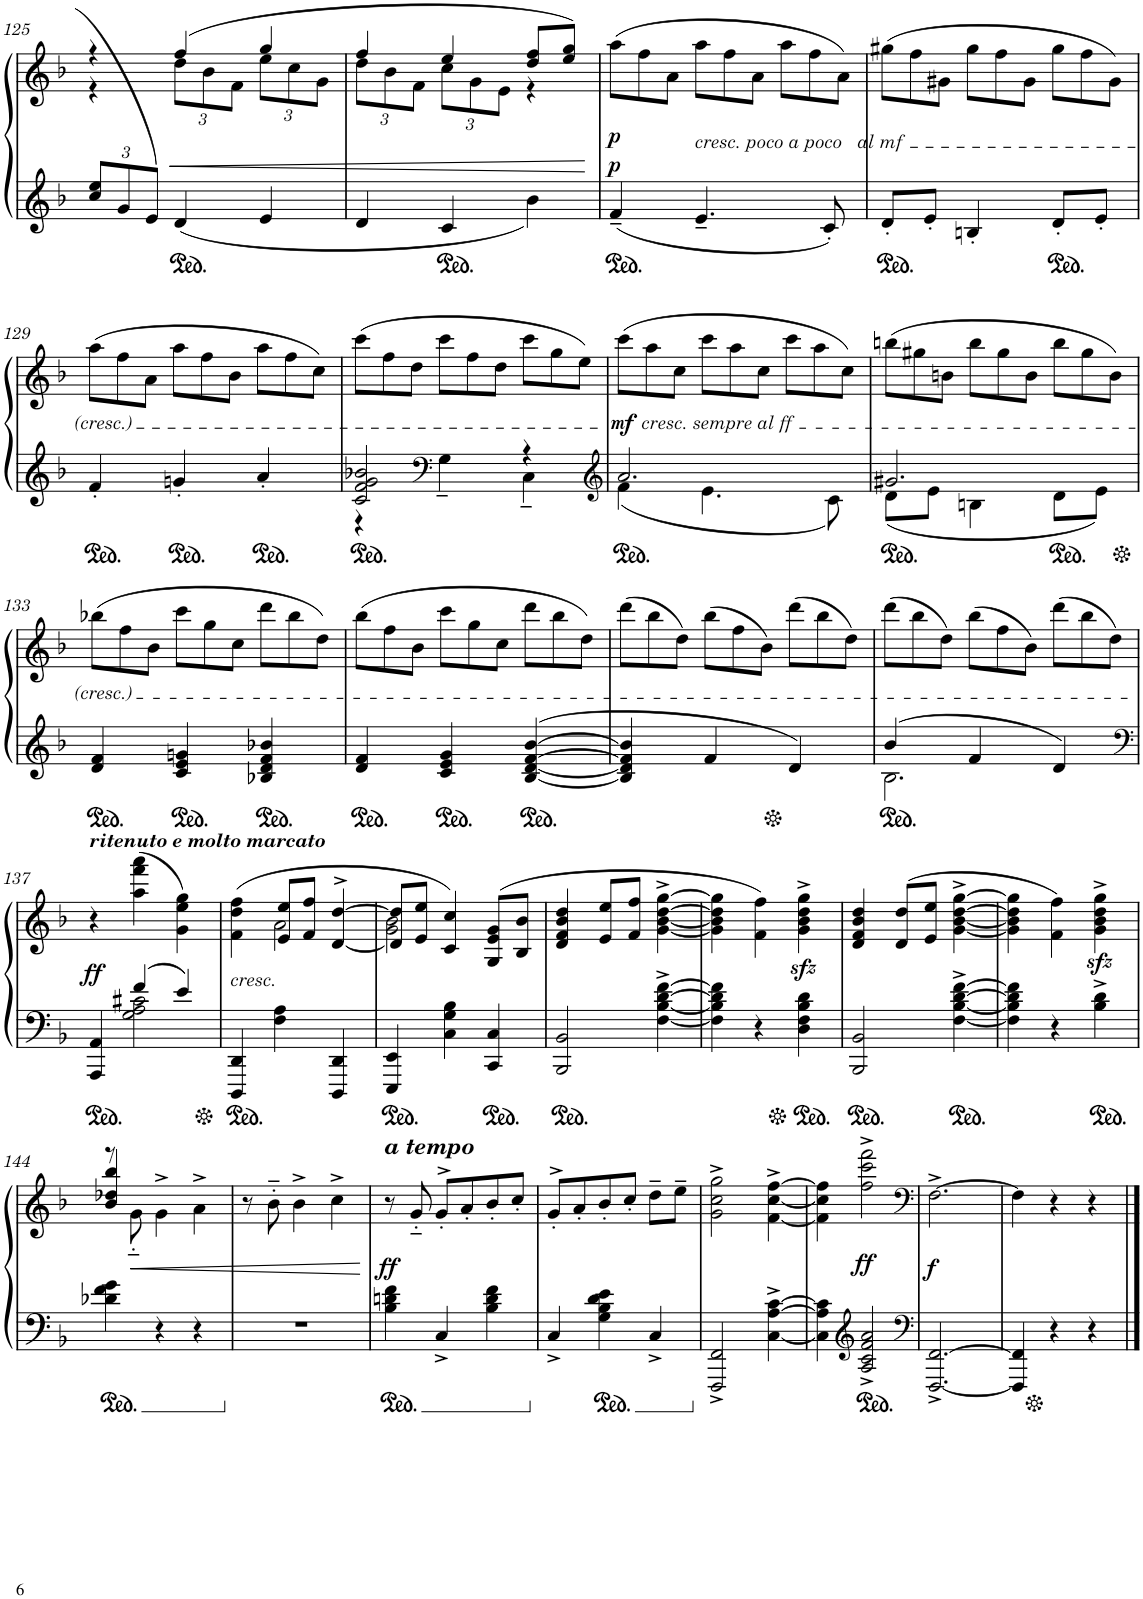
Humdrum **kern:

**kern	**kern	**dynam
*part1	*part1	*part1
*staff2	*staff1	*staff1/2
*I"Piano	*	*
*I'Pno.	*	*
!!LO:PB:g=z
*clefG2	*clefG2	*
*k[b-]	*k[b-]	*
*M3/4	*M3/4	*
*Xbrackettup	*	*
=125	=125	=125
*	*^	*
12cc/ 12ee/L	4r	4r	.
12g/	.	.	.
12e/J	.	.	.
!	!	!	!LO:HP:b
*	*	*Xbrackettup	*
4d/	(4ff/	12dd\L	<
.	.	12b-\	.
.	.	12f\J	.
4e/	4gg/	12ee\L	.
.	.	12cc\	.
.	.	12g\J	.
=126	=126	=126	=126
4d/	4ff/	12dd\L	.
.	.	12b-\	.
.	.	12f\J	.
4c/	4ee/	12cc\L	.
.	.	12g\	.
.	.	12e\J	.
4b-\	8dd/ 8ff/L	4r	.
.	8ee/ 8gg/J)	.	.
*	*v	*v	*
.	.	[
=127	=127	=127
*	*Xtuplet	*
!	!	!LO:DY:b
!	!	!LO:DY:n=1:b
4f~/	(12aa\L	p p
.	12ff\	.
.	12a\J	.
!	!LO:TX:b:i:t=cresc. poco a poco   al mf	!
4.e~/	12aa\L	.
.	12ff\	.
.	12a\J	.
.	12aa\L	.
.	12ff\	.
8c'/	.	.
.	12a\J)	.
=128	=128	=128
8d'/L	(12gg#X\L	.
.	12ff\	.
8e'/J	.	.
.	12g#X\J	.
4Bn'/	12gg#\L	.
.	12ff\	.
.	12g#\J	.
8d'/L	12gg#\L	.
.	12ff\	.
8e'/J	.	.
.	12g#\J)	.
!!LO:LB:g=z
=129	=129	=129
4f'/	(12aa\L	.
.	12ff\	.
.	12a\J	.
4gn'/	12aa\L	.
.	12ff\	.
.	12b-\J	.
4a'/	12aa\L	.
.	12ff\	.
.	12cc\J)	.
=130	=130	=130
*^	*	*
2c/ 2f/ 2g/ 2b-X/	4r	(12ccc\L	.
.	.	12ff\	.
.	.	12dd\J	.
*clefF4	*	*	*
.	4G~\	12ccc\L	.
.	.	12ff\	.
.	.	12dd\J	.
4r	4C~\	12ccc\L	.
.	.	12gg\	.
.	.	12ee\J)	.
=131	=131	=131	=131
*clefG2	*	*	*
!	!	!LO:TX:b:i:t=cresc. sempre al ff	!
!	!	!	!LO:DY:b
2.a/	4f\	(12ccc\L	mf
.	.	12aa\	.
.	.	12cc\J	.
.	4.e\	12ccc\L	.
.	.	12aa\	.
.	.	12cc\J	.
.	.	12ccc\L	.
.	.	12aa\	.
.	8c\	.	.
.	.	12cc\J)	.
=132	=132	=132	=132
2.g#X/	8d\L	(12bbn\L	.
.	.	12gg#X\	.
.	8e\J	.	.
.	.	12bn\J	.
.	4Bn\	12bb\L	.
.	.	12gg#\	.
.	.	12b\J	.
.	8d\L	12bb\L	.
.	.	12gg#\	.
.	8e\J	.	.
.	.	12b\J)	.
*v	*v	*	*
!!LO:LB:g=z
=133	=133	=133
4d/ 4f/	(12bb-X\L	.
.	12ff\	.
.	12b-\J	.
4c/ 4e/ 4gn/	12ccc\L	.
.	12gg\	.
.	12cc\J	.
4B-X/ 4d/ 4f/ 4b-X/	12ddd\L	.
.	12bb-\	.
.	12dd\J)	.
=134	=134	=134
4d/ 4f/	(12bb-\L	.
.	12ff\	.
.	12b-\J	.
4c/ 4e/ 4g/	12ccc\L	.
.	12gg\	.
.	12cc\J	.
[4B-/ [4d/ [4f/ [4b-/	12ddd\L	.
.	12bb-\	.
.	12dd\J)	.
=135	=135	=135
4B-/] 4d/] 4f/] 4b-/]	(12ddd\L	.
.	12bb-\	.
.	12dd\J)	.
4f/	(12bb-\L	.
.	12ff\	.
.	12b-\J)	.
4d/	(12ddd\L	.
.	12bb-\	.
.	12dd\J)	.
=136	=136	=136
*^	*	*
4b-/	2.B-\	(12ddd\L	.
.	.	12bb-\	.
.	.	12dd\J)	.
4f/	.	(12bb-\L	.
.	.	12ff\	.
.	.	12b-\J)	.
4d/	.	(12ddd\L	.
.	.	12bb-\	.
.	.	12dd\J)	.
!!LO:LB:g=z
=137	=137	=137	=137
*clefF4	*	*	*
!	!	!LO:TX:a:Bi:t=ritenuto e molto marcato	!
!	!	!	!LO:DY:b
4AAA/ 4AA/	4ryy	4r	ff
4f/	2G\ 2A\ 2c#X\	(4aa\ 4fff\ 4aaa\	.
4e/	.	4g\ 4ee\ 4gg\)	.
*v	*v	*	*
=138	=138	=138
*	*^	*
!	!LO:TX:b:i:t=cresc.	!	!
4DDD/ 4DD/	(4f\ 4dd\ 4ff\	4ryy	.
4F\ 4A\	8e/ 8ee/L	2a\	.
.	8f/ 8ff/J	.	.
4DDD/ 4DD/	[<4d/^ [4dd/^	.	.
=139	=139	=139	=139
4EEE/ 4EE/	8d/] 8dd/]L	2g\ 2b-\	.
.	8e/ 8ee/J	.	.
4C\ 4G\ 4B-\	4c/ 4cc/)	.	.
4CC/ 4C/	(8G/ 8e/ 8g/L	4ryy	.
.	8B-/ 8b-/J	.	.
*	*v	*v	*
=140	=140	=140
2BBB-/ 2BB-/	4d/ 4f/ 4b-/ 4dd/	.
.	8e/ 8ee/L	.
.	8f/ 8ff/J	.
[4F\^ [4B-\^ [4d\^ [4f\^	[4g\^ [4b-\^ [4dd\^ [4gg\^	.
=141	=141	=141
4F\] 4B-\] 4d\] 4f\]	4g\] 4b-\] 4dd\] 4gg\]	.
4r	4f\ 4ff\)	.
4D\zz> 4F\zz> 4B-\zz> 4d\zz>	4g\^ 4b-\^ 4dd\^ 4gg\^	.
=142	=142	=142
2BBB-/ 2BB-/	4d/ 4f/ 4b-/ 4dd/	.
.	(8d/ 8dd/L	.
.	8e/ 8ee/J	.
[4F\^ [4B-\^ [4d\^ [4f\^	[4g\^ [4b-\^ [4dd\^ [4gg\^	.
=143	=143	=143
4F\] 4B-\] 4d\] 4f\]	4g\] 4b-\] 4dd\] 4gg\]	.
4r	4f\ 4ff\)	.
4B-\zz>^ 4d\zz>^	4g\^ 4b-\^ 4dd\^ 4gg\^	.
!!LO:LB:g=z
=144	=144	=144
*	*^	*
4d-X\ 4f\ 4g\	8r	4b-/ 4dd-X/ 4bb-/	.
!	!	!	!LO:HP:b
.	8g'~\	.	<
4r	4g^\	2ryy	.
4r	4a^\	.	.
*	*v	*v	*
=145	=145	=145
2.r	8r	.
.	8b-'~\	.
.	4b-^\	.
.	4cc^\	.
.	.	[
=146	=146	=146
!	!LO:TX:a:Bi:t=a tempo	!
!	!	!LO:DY:b
4B-\ 4dn\ 4f\	8r	ff
.	8g'~/	.
4C^/	8g'^>/L	.
.	8a'/	.
4B-\ 4d\ 4f\	8b-'/	.
.	8cc'/J	.
=147	=147	=147
4C^/	8g'^>/L	.
.	8a'/	.
4G\ 4B-\ 4d\ 4e\	8b-'/	.
.	8cc'/J	.
4C^/	8dd~\L	.
.	8ee~\J	.
=148	=148	=148
2FFF/^ 2FF/^	2g\^ 2cc\^ 2gg\^	.
[4C\^ [4A\^ [4c\^	[4f\^ [<4cc\^ [4ff\^	.
=149	=149	=149
4C\] 4A\] 4c\]	4f\] 4cc\] 4ff\]	.
*clefG2	*	*
!	!	!LO:DY:b
2A/^ 2c/^ 2f/^ 2a/^	2ff\^ 2ccc\^ 2fff\^	ff
=150	=150	=150
*clefF4	*clefF4	*
!	!	!LO:DY:b
[2.FFF/^ [2.FF/^	[2.F^\	f
=151	=151	=151
4FFF/] 4FF/]	4F\]	.
4r	4r	.
4r	4r	.
==	==	==
*-	*-	*-
